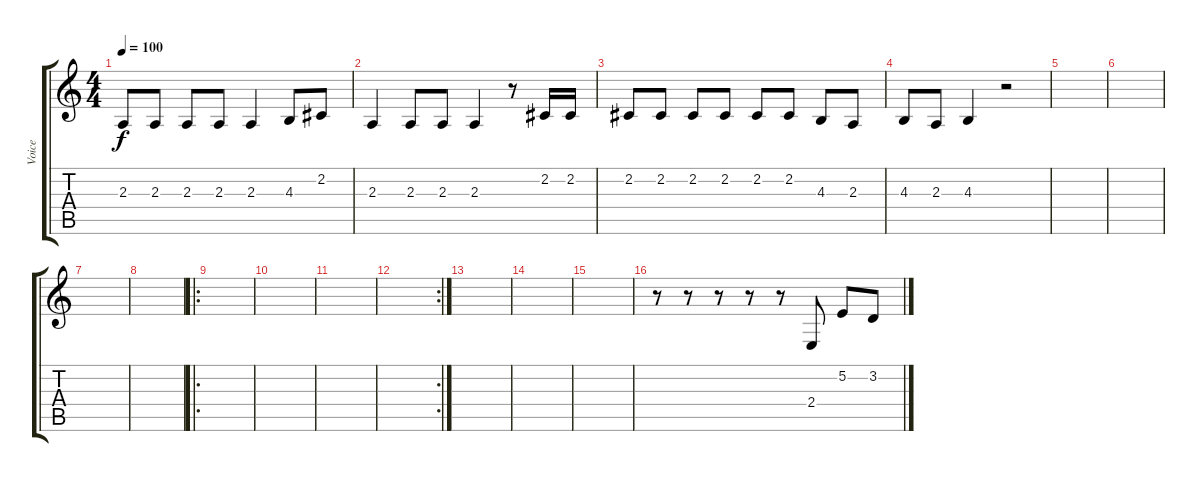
\track ("Voice" "Voice") {instrument lead6voice}
\staff {score tabs}
\tuning (E4 B3 G3 D3 A2 E2) {hide}
\ts (4 4)
\tempo 100
\clef g2
\ks c
2.3.8{dy f} 2.3.8 2.3.8 2.3.8 2.3.4 4.3.8 2.2.8 |
2.3.4 2.3.8 2.3.8 2.3.4 r.8 2.2.16 2.2.16 |
2.2.8 2.2.8 2.2.8 2.2.8 2.2.8 2.2.8 4.3.8 2.3.8 |
4.3.8 2.3.8 4.3.4 r.2 |
|
|
|
|
\ro
|
|
|
\rc 2
|
|
|
|
r.8 r.8 r.8 r.8 r.8 2.4.8 5.2.8 3.2.8
